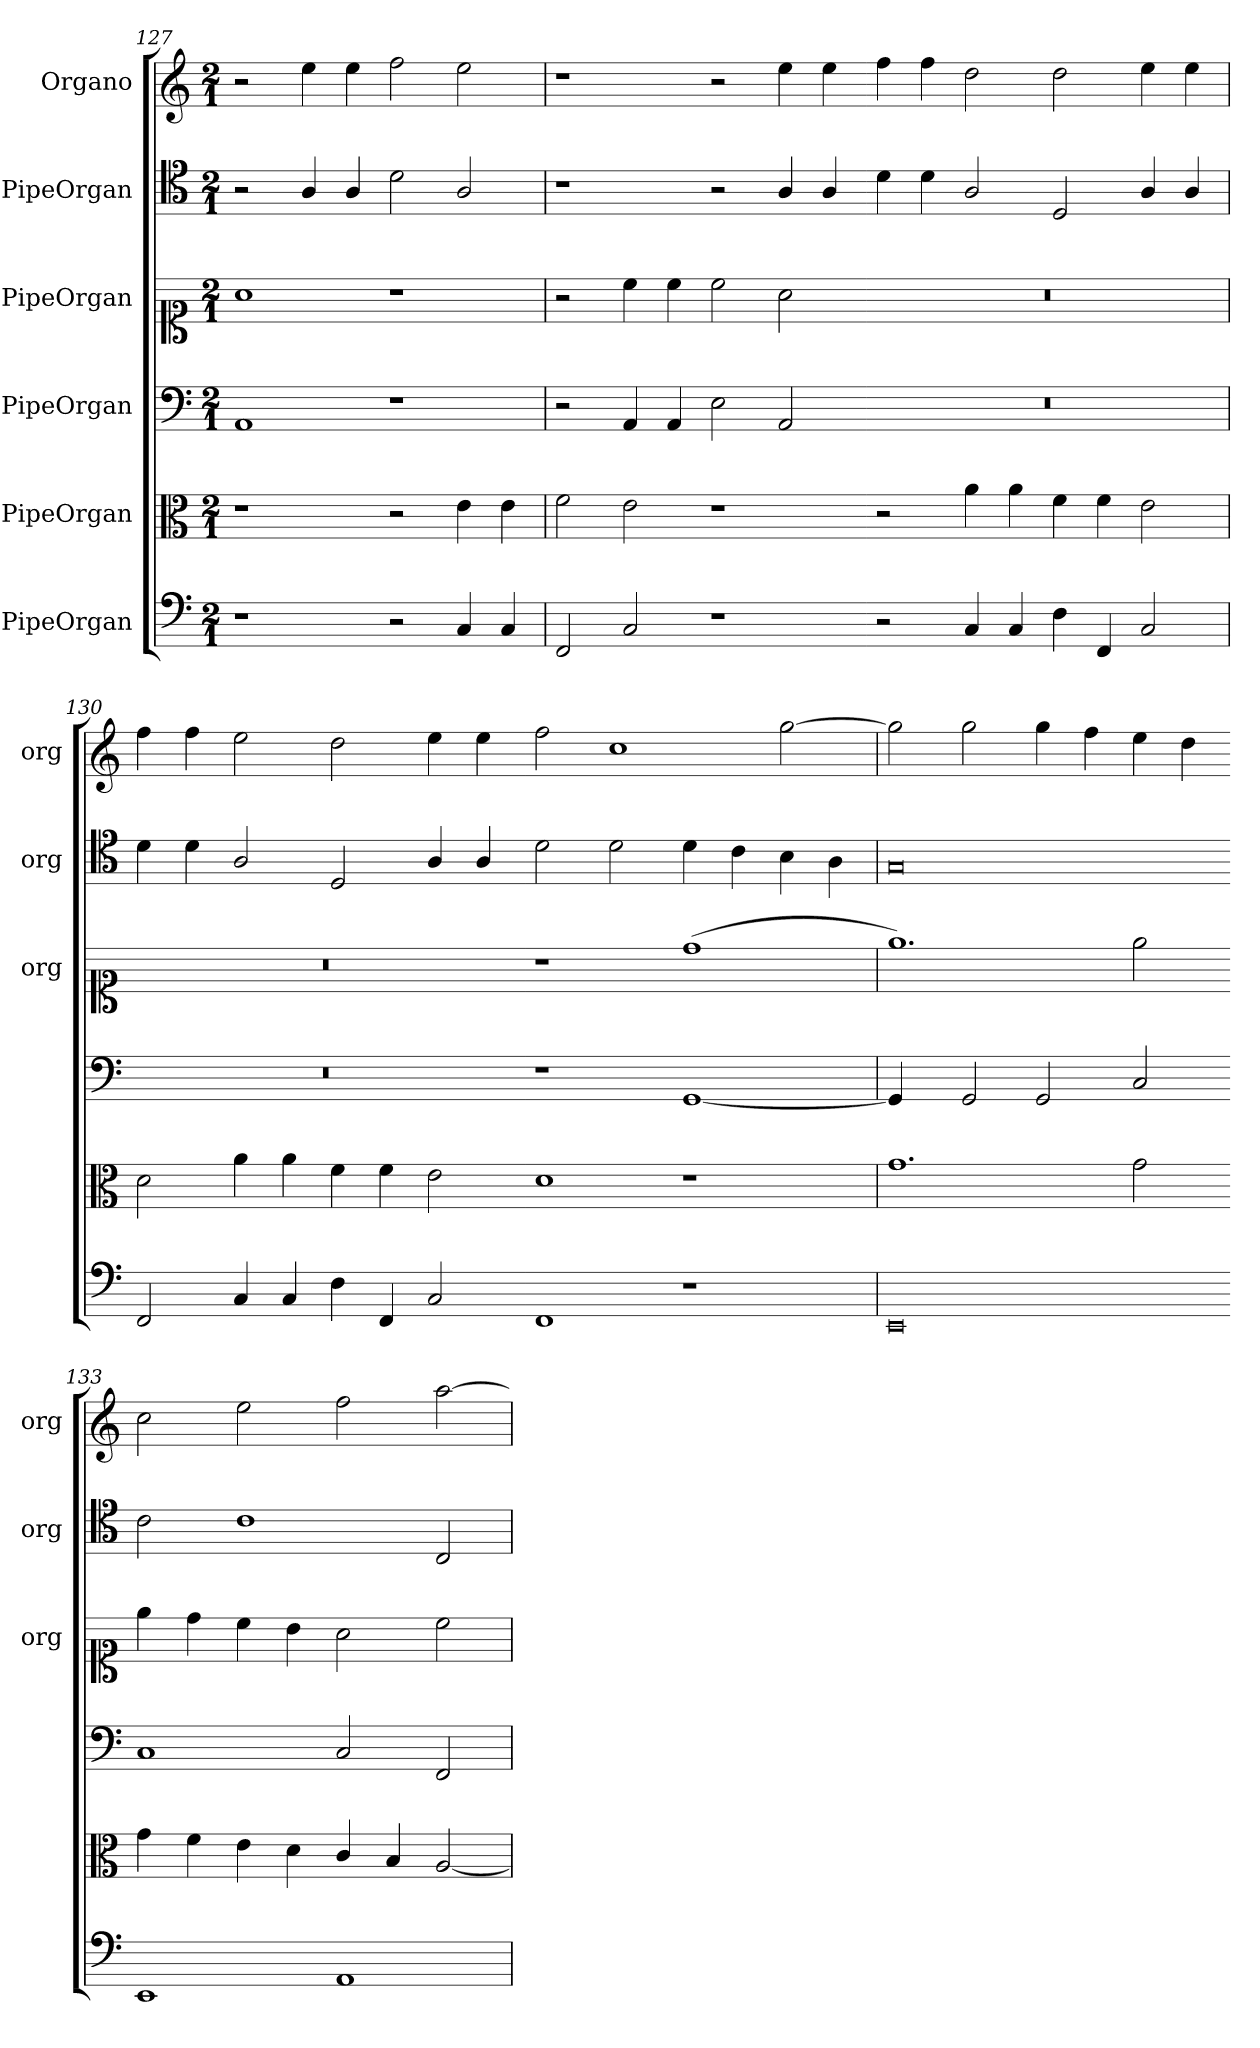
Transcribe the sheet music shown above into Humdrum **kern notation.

**kern	**kern	**kern	**kern	**kern	**kern
*part6	*part5	*part4	*part3	*part2	*part1
*staff6	*staff5	*staff4	*staff3	*staff2	*staff1
*I"PipeOrgan	*I"PipeOrgan	*I"PipeOrgan	*I"PipeOrgan	*I"PipeOrgan	*I"Organo
*	*	*	*I'org	*I'org	*I'org
*clefF5	*clefC3	*clefF4	*clefC1	*clefC4	*clefG2
*k[]	*k[]	*k[]	*k[]	*k[]	*k[]
*M2/1	*M2/1	*M2/1	*M2/1	*M2/1	*M2/1
=127	=127	=127	=127	=127	=127
1r	1r	1AA	1a	2r	2r
.	.	.	.	4A/	4ee\
.	.	.	.	4A/	4ee\
2r	2r	1r	1r	2d\	2ff\
4AA/	4e\	.	.	2A/	2ee\
4AA/	4e\	.	.	.	.
=128	=128	=128	=128	=128	=128
2DD/	2f\	2r	2r	1r	1r
2AA/	2e\	4AA/	4cc\	.	.
.	.	4AA/	4cc\	.	.
1r	1r	2E\	2cc\	2r	2r
.	.	2AA/	2a\	4A/	4ee\
.	.	.	.	4A/	4ee\
=129-	=129-	=129-	=129-	=129-	=129-
2r	2r	0r	0r	4d\	4ff\
.	.	.	.	4d\	4ff\
4AA/	4a\	.	.	2A/	2dd\
4AA/	4a\	.	.	.	.
4D\	4f\	.	.	2D/	2dd\
4DD/	4f\	.	.	.	.
2AA/	2e\	.	.	4A/	4ee\
.	.	.	.	4A/	4ee\
=130	=130	=130	=130	=130	=130
2DD/	2d\	0r	0r	4d\	4ff\
.	.	.	.	4d\	4ff\
4AA/	4a\	.	.	2A/	2ee\
4AA/	4a\	.	.	.	.
4D\	4f\	.	.	2D/	2dd\
4DD/	4f\	.	.	.	.
2AA/	2e\	.	.	4A/	4ee\
.	.	.	.	4A/	4ee\
=131-	=131-	=131-	=131-	=131-	=131-
1DD	1d	1r	1r	2d\	2ff\
.	.	.	.	2d\	1cc
1r	1r	[1GG	(<1dd	4d\	.
.	.	.	.	4c\	.
.	.	.	.	4B\	[2gg\
.	.	.	.	4A\	.
=132	=132	=132	=132	=132	=132
!	!	!LO:N:vis=4	!	!	!
0CC	1.g	2GG!/]	1.ee)	0G	2gg\]
.	.	2GG/	.	.	2gg\
.	.	2GG/	.	.	4gg\
.	.	.	.	.	4ff\
.	2g\	2C/	2ee\	.	4ee\
.	.	.	.	.	4dd\
=133-	=133-	=133-	=133-	=133-	=133-
1CC	4g\	1C	4ee\	2c\	2cc\
.	4f\	.	4dd\	.	.
.	4e\	.	4cc\	1c	2ee\
.	4d\	.	4b\	.	.
1FF	4c/	2C/	2a\	.	2ff\
.	4B/	.	.	.	.
.	[2A/	2FF/	2cc\	2C/	[2aa\
=	=	=	=	=	=
*-	*-	*-	*-	*-	*-
